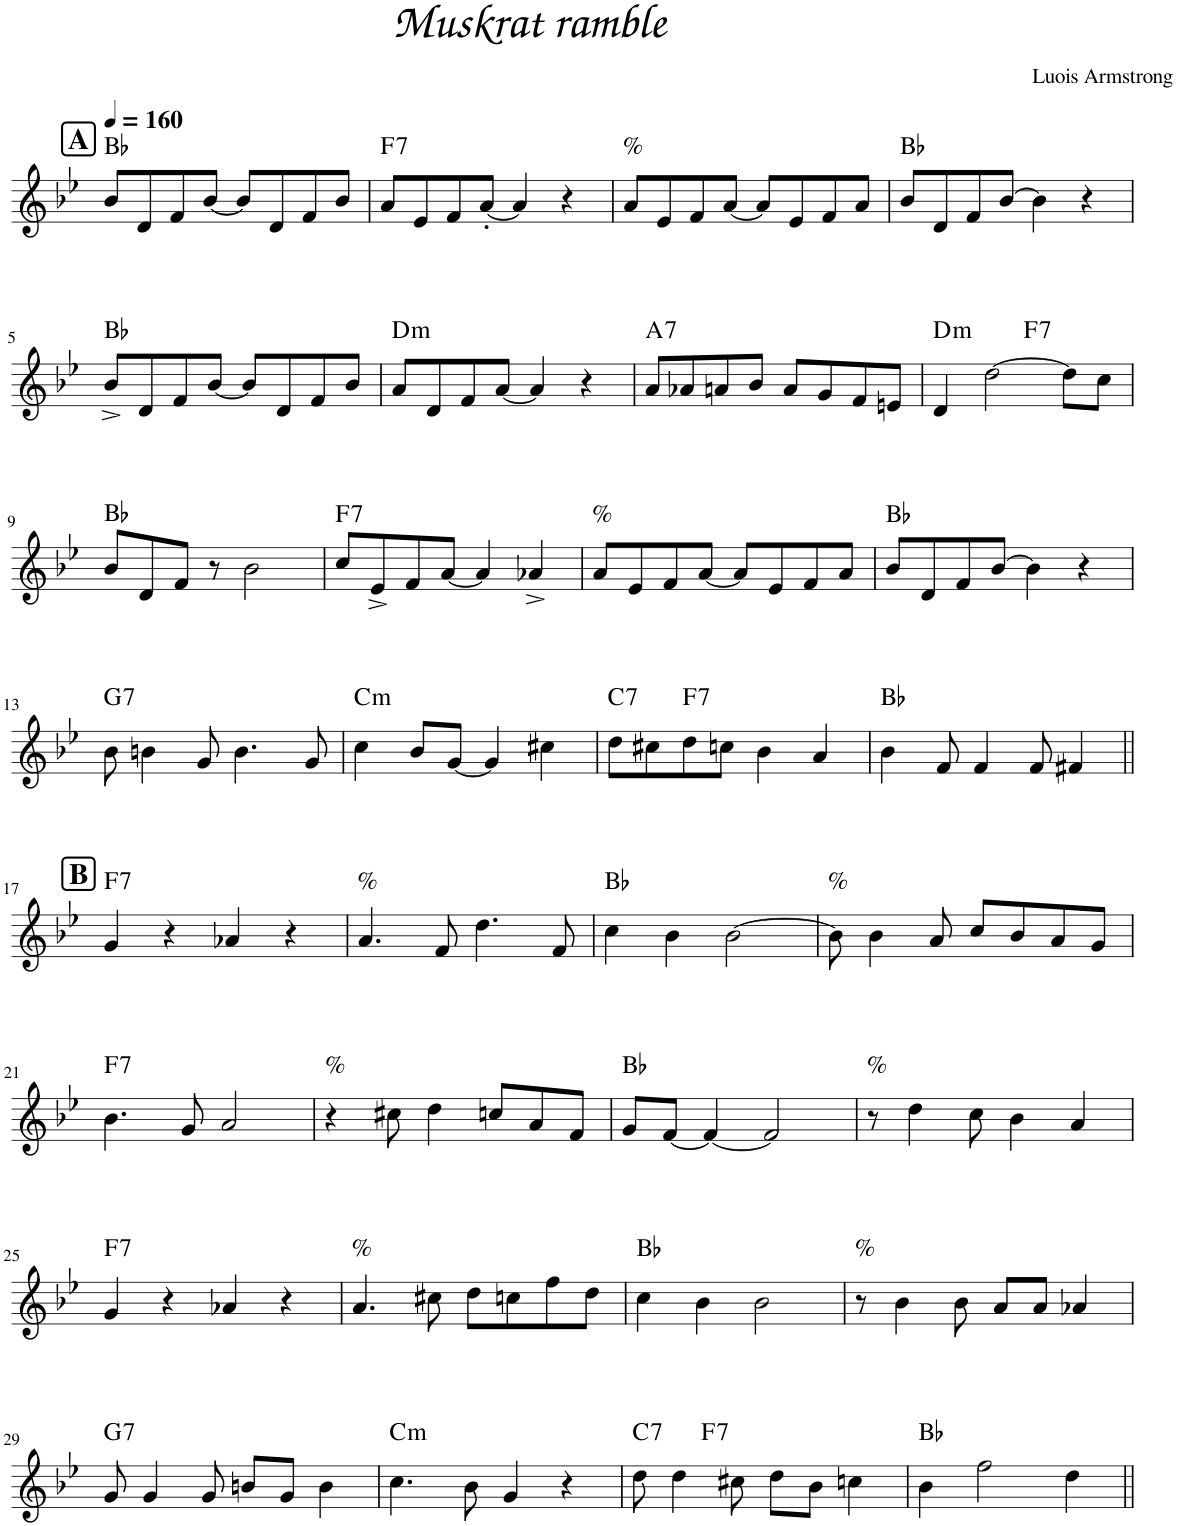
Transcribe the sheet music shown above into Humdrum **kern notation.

**kern	**harte
*part1	*part1
*staff1	*
*I"Bb Trumpet	*
*I'Bb Tpt.	*
*clefG2	*
*Trd1c2	*
*k[b-e-]	*
!!LO:REH:place=s1:a:B:cj:fs=14:t=A
=1	=1
8b-/L	Bb:maj
8d/	.
8f/	.
[8b-/J	.
8b-/L]	.
8d/	.
8f/	.
8b-/J	.
=2	=2
!	!LO:H:kt=7
8a/L	F:7
8e-/	.
8f/	.
[8a'/J	.
!LO:TX:a:t=Muskrat ramble	!
4a/]	.
4r	.
=3	=3
!	!LO:H:kt=%
8a/L	N
8e-/	.
8f/	.
[8a/J	.
8a/L]	.
8e-/	.
8f/	.
8a/J	.
=4	=4
8b-/L	Bb:maj
8d/	.
8f/	.
[8b-/J	.
!LO:TX:a:t=Luois Armstrong	!
4b-\]	.
4r	.
!!LO:LB:g=z
=5	=5
8b-^/L	Bb:maj
8d/	.
8f/	.
[8b-/J	.
8b-/L]	.
8d/	.
8f/	.
8b-/J	.
=6	=6
!	!LO:H:kt=m
8a/L	D:min
8d/	.
8f/	.
[8a/J	.
4a/]	.
4r	.
=7	=7
!	!LO:H:kt=7
8a/L	A:7
8a-X/	.
8an/	.
8b-/J	.
8a/L	.
8g/	.
8f/	.
8en/J	.
=8	=8
!	!LO:H:kt=m
*^	*
4d/	2ryy	D:min
[2dd\	.	.
!	!	!LO:H:kt=7
.	2ryy	F:7
8dd\L]	.	.
8cc\J	.	.
*v	*v	*
!!LO:LB:g=z
=9	=9
8b-/L	Bb:maj
8d/	.
8f/J	.
8r	.
2b-\	.
=10	=10
!	!LO:H:kt=7
8cc/L	F:7
8e-^/	.
8f/	.
[8a/J	.
4a/]	.
4a-X^/	.
=11	=11
!	!LO:H:kt=%
8a/L	N
8e-/	.
8f/	.
[8a/J	.
8a/L]	.
8e-/	.
8f/	.
8a/J	.
=12	=12
8b-/L	Bb:maj
8d/	.
8f/	.
[8b-/J	.
4b-\]	.
4r	.
!!LO:LB:g=z
=13	=13
!	!LO:H:kt=7
8b-\	G:7
4bn\	.
8g/	.
4.b\	.
8g/	.
=14	=14
!	!LO:H:kt=m
4cc\	C:min
8b-/L	.
[8g/J	.
4g/]	.
4cc#X\	.
=15	=15
!	!LO:H:kt=7
8dd\L	C:7
8cc#X\	.
!	!LO:H:kt=7
8dd\	F:7
8ccn\J	.
4b-\	.
4a/	.
=16	=16
4b-\	Bb:maj
8f/	.
4f/	.
8f/	.
4f#X/	.
!!LO:LB:g=z
!!LO:REH:place=s1:a:B:cj:fs=14:t=B
=17||	=17||
!	!LO:H:kt=7
4g/	F:7
4r	.
4a-X/	.
4r	.
=18	=18
!	!LO:H:kt=%
4.a/	N
8f/	.
4.dd\	.
8f/	.
=19	=19
4cc\	Bb:maj
4b-\	.
[2b-\	.
=20	=20
!	!LO:H:kt=%
8b-\]	N
4b-\	.
8a/	.
8cc/L	.
8b-/	.
8a/	.
8g/J	.
!!LO:LB:g=z
=21	=21
!	!LO:H:kt=7
4.b-\	F:7
8g/	.
2a/	.
=22	=22
!	!LO:H:kt=%
4r	N
8cc#X\	.
4dd\	.
8ccn/L	.
8a/	.
8f/J	.
=23	=23
8g/L	Bb:maj
[8f/J	.
4f/_	.
2f/]	.
=24	=24
!	!LO:H:kt=%
8r	N
4dd\	.
8cc\	.
4b-\	.
4a/	.
!!LO:LB:g=z
=25	=25
!	!LO:H:kt=7
4g/	F:7
4r	.
4a-X/	.
4r	.
=26	=26
!	!LO:H:kt=%
4.a/	N
8cc#X\	.
8dd\L	.
8ccn\	.
8ff\	.
8dd\J	.
=27	=27
4cc\	Bb:maj
4b-\	.
2b-\	.
=28	=28
!	!LO:H:kt=%
8r	N
4b-\	.
8b-\	.
8a/L	.
8a/J	.
4a-X/	.
!!LO:LB:g=z
=29	=29
!	!LO:H:kt=7
8g/	G:7
4g/	.
8g/	.
8bn/L	.
8g/J	.
4b\	.
=30	=30
!	!LO:H:kt=m
4.cc\	C:min
8b-\	.
4g/	.
4r	.
=31	=31
!	!LO:H:kt=7
*^	*
8dd\	4ryy	C:7
4dd\	.	.
!	!	!LO:H:kt=7
.	2.ryy	F:7
8cc#X\	.	.
8dd\L	.	.
8b-\J	.	.
4ccn\	.	.
*v	*v	*
=32	=32
4b-\	Bb:maj
2ff\	.
4dd\	.
=||	=||
*-	*-
